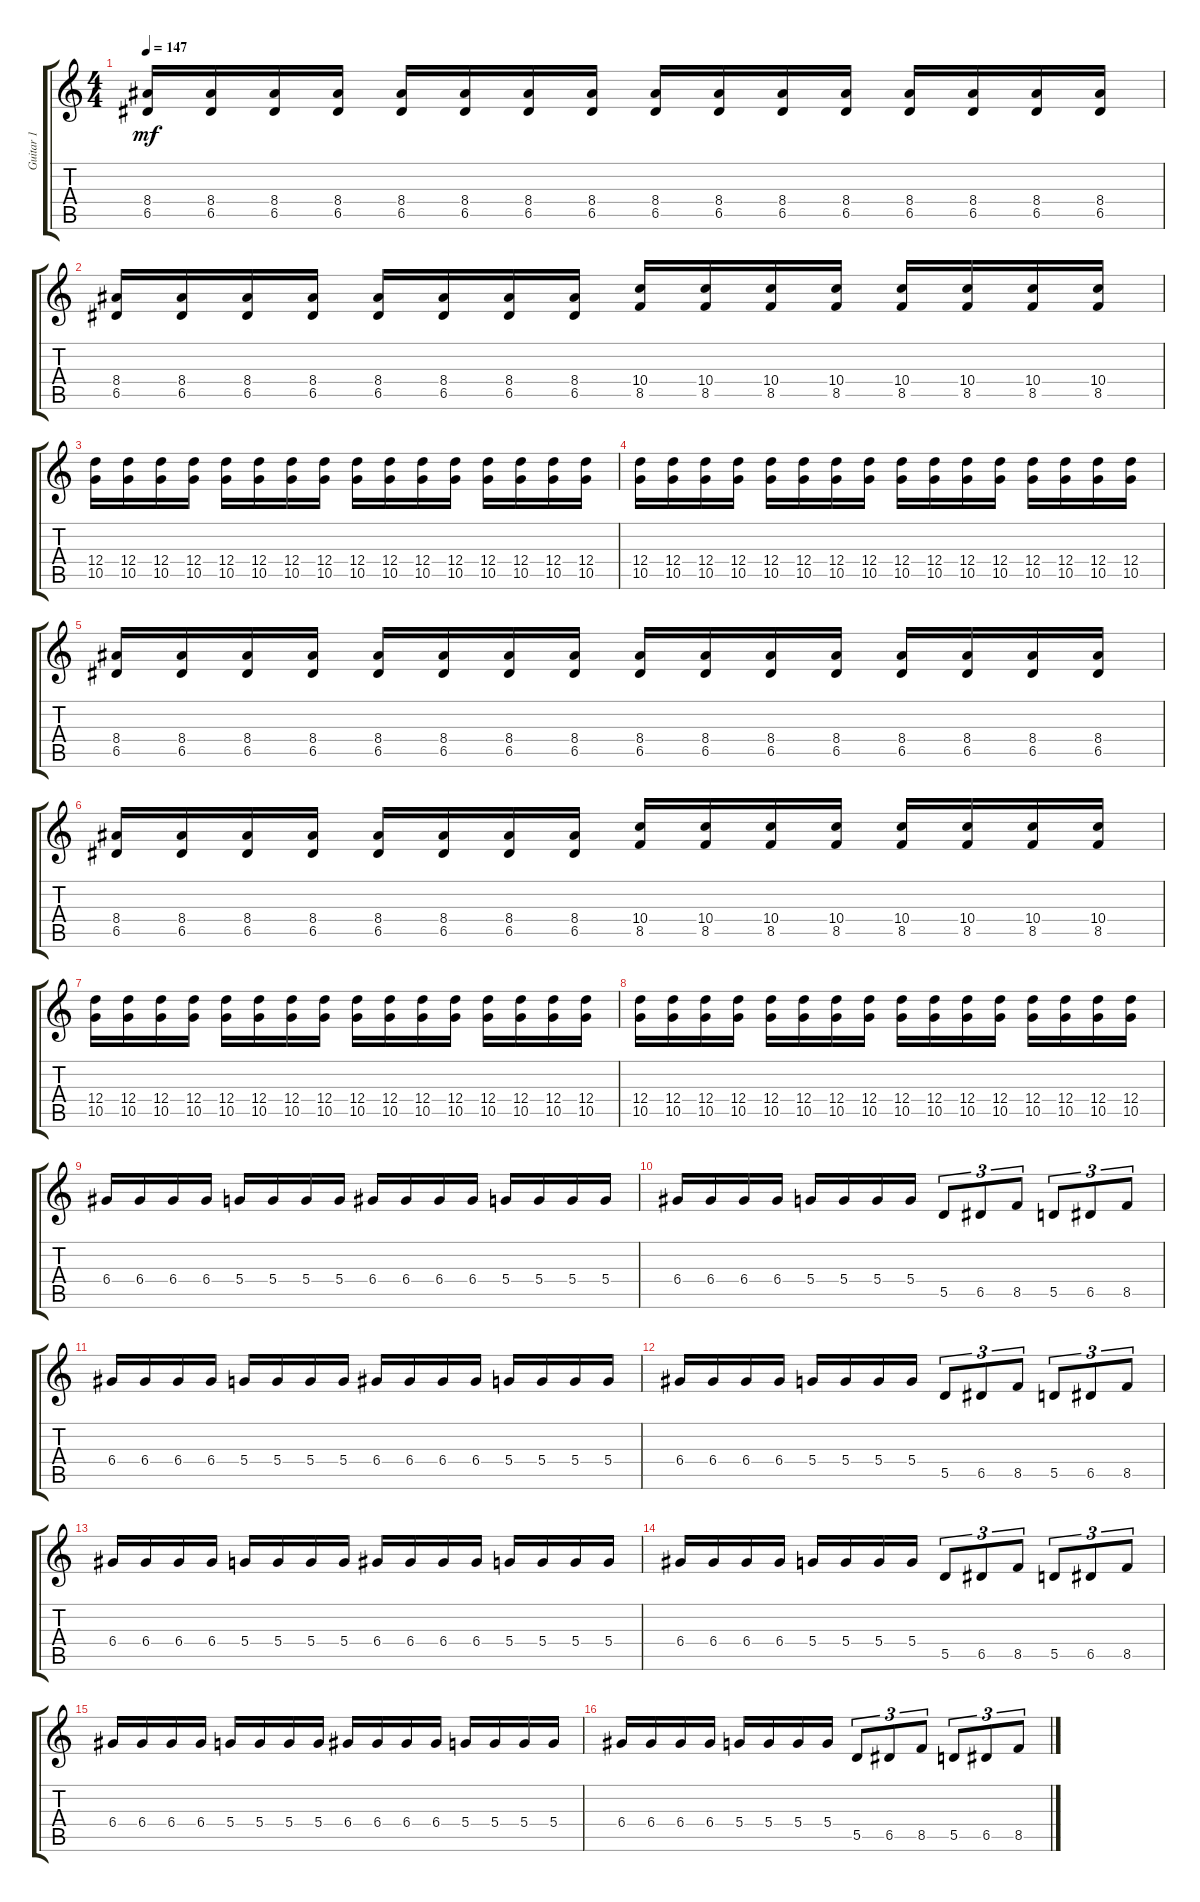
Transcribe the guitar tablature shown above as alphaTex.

\track ("Guitar 1" "Guitar 1") {instrument overdrivenguitar}
\staff {score tabs}
\tuning (E4 B3 G3 D3 A2 E2) {hide}
\ts (4 4)
\tempo 147
\clef g2
\ks c
(8.4 6.5).16{dy mf} (8.4 6.5).16 (8.4 6.5).16 (8.4 6.5).16 (8.4 6.5).16 (8.4 6.5).16 (8.4 6.5).16 (8.4 6.5).16 (8.4 6.5).16 (8.4 6.5).16 (8.4 6.5).16 (8.4 6.5).16 (8.4 6.5).16 (8.4 6.5).16 (8.4 6.5).16 (8.4 6.5).16 |
(8.4 6.5).16 (8.4 6.5).16 (8.4 6.5).16 (8.4 6.5).16 (8.4 6.5).16 (8.4 6.5).16 (8.4 6.5).16 (8.4 6.5).16 (10.4 8.5).16 (10.4 8.5).16 (10.4 8.5).16 (10.4 8.5).16 (10.4 8.5).16 (10.4 8.5).16 (10.4 8.5).16 (10.4 8.5).16 |
(12.4 10.5).16 (12.4 10.5).16 (12.4 10.5).16 (12.4 10.5).16 (12.4 10.5).16 (12.4 10.5).16 (12.4 10.5).16 (12.4 10.5).16 (12.4 10.5).16 (12.4 10.5).16 (12.4 10.5).16 (12.4 10.5).16 (12.4 10.5).16 (12.4 10.5).16 (12.4 10.5).16 (12.4 10.5).16 |
(12.4 10.5).16 (12.4 10.5).16 (12.4 10.5).16 (12.4 10.5).16 (12.4 10.5).16 (12.4 10.5).16 (12.4 10.5).16 (12.4 10.5).16 (12.4 10.5).16 (12.4 10.5).16 (12.4 10.5).16 (12.4 10.5).16 (12.4 10.5).16 (12.4 10.5).16 (12.4 10.5).16 (12.4 10.5).16 |
(8.4 6.5).16 (8.4 6.5).16 (8.4 6.5).16 (8.4 6.5).16 (8.4 6.5).16 (8.4 6.5).16 (8.4 6.5).16 (8.4 6.5).16 (8.4 6.5).16 (8.4 6.5).16 (8.4 6.5).16 (8.4 6.5).16 (8.4 6.5).16 (8.4 6.5).16 (8.4 6.5).16 (8.4 6.5).16 |
(8.4 6.5).16 (8.4 6.5).16 (8.4 6.5).16 (8.4 6.5).16 (8.4 6.5).16 (8.4 6.5).16 (8.4 6.5).16 (8.4 6.5).16 (10.4 8.5).16 (10.4 8.5).16 (10.4 8.5).16 (10.4 8.5).16 (10.4 8.5).16 (10.4 8.5).16 (10.4 8.5).16 (10.4 8.5).16 |
(12.4 10.5).16 (12.4 10.5).16 (12.4 10.5).16 (12.4 10.5).16 (12.4 10.5).16 (12.4 10.5).16 (12.4 10.5).16 (12.4 10.5).16 (12.4 10.5).16 (12.4 10.5).16 (12.4 10.5).16 (12.4 10.5).16 (12.4 10.5).16 (12.4 10.5).16 (12.4 10.5).16 (12.4 10.5).16 |
(12.4 10.5).16 (12.4 10.5).16 (12.4 10.5).16 (12.4 10.5).16 (12.4 10.5).16 (12.4 10.5).16 (12.4 10.5).16 (12.4 10.5).16 (12.4 10.5).16 (12.4 10.5).16 (12.4 10.5).16 (12.4 10.5).16 (12.4 10.5).16 (12.4 10.5).16 (12.4 10.5).16 (12.4 10.5).16 |
6.4.16 6.4.16 6.4.16 6.4.16 5.4.16 5.4.16 5.4.16 5.4.16 6.4.16 6.4.16 6.4.16 6.4.16 5.4.16 5.4.16 5.4.16 5.4.16 |
6.4.16 6.4.16 6.4.16 6.4.16 5.4.16 5.4.16 5.4.16 5.4.16 5.5.8{tu (3 2)} 6.5.8{tu (3 2)} 8.5.8{tu (3 2)} 5.5.8{tu (3 2)} 6.5.8{tu (3 2)} 8.5.8{tu (3 2)} |
6.4.16 6.4.16 6.4.16 6.4.16 5.4.16 5.4.16 5.4.16 5.4.16 6.4.16 6.4.16 6.4.16 6.4.16 5.4.16 5.4.16 5.4.16 5.4.16 |
6.4.16 6.4.16 6.4.16 6.4.16 5.4.16 5.4.16 5.4.16 5.4.16 5.5.8{tu (3 2)} 6.5.8{tu (3 2)} 8.5.8{tu (3 2)} 5.5.8{tu (3 2)} 6.5.8{tu (3 2)} 8.5.8{tu (3 2)} |
6.4.16 6.4.16 6.4.16 6.4.16 5.4.16 5.4.16 5.4.16 5.4.16 6.4.16 6.4.16 6.4.16 6.4.16 5.4.16 5.4.16 5.4.16 5.4.16 |
6.4.16 6.4.16 6.4.16 6.4.16 5.4.16 5.4.16 5.4.16 5.4.16 5.5.8{tu (3 2)} 6.5.8{tu (3 2)} 8.5.8{tu (3 2)} 5.5.8{tu (3 2)} 6.5.8{tu (3 2)} 8.5.8{tu (3 2)} |
6.4.16 6.4.16 6.4.16 6.4.16 5.4.16 5.4.16 5.4.16 5.4.16 6.4.16 6.4.16 6.4.16 6.4.16 5.4.16 5.4.16 5.4.16 5.4.16 |
6.4.16 6.4.16 6.4.16 6.4.16 5.4.16 5.4.16 5.4.16 5.4.16 5.5.8{tu (3 2)} 6.5.8{tu (3 2)} 8.5.8{tu (3 2)} 5.5.8{tu (3 2)} 6.5.8{tu (3 2)} 8.5.8{tu (3 2)}
